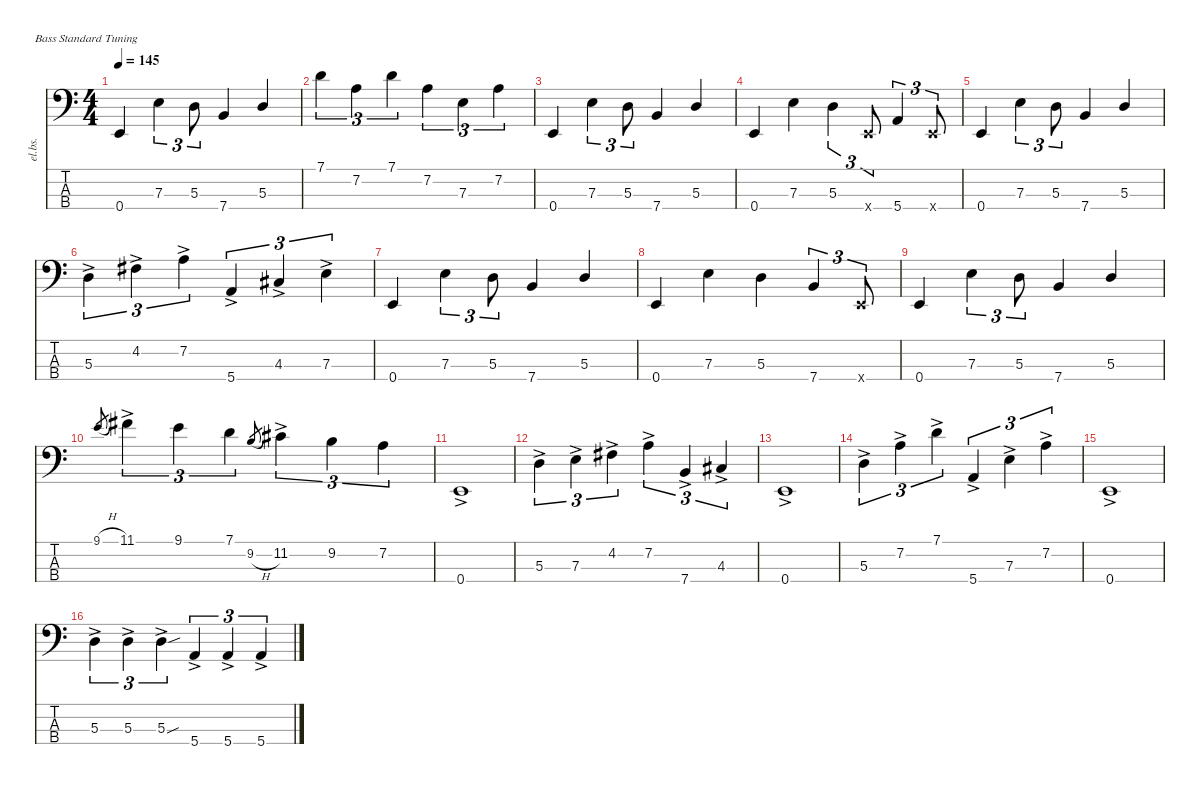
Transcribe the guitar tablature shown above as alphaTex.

\defaultSystemsLayout 4
\hideDynamics
\bracketExtendMode nobrackets
\otherSystemsTrackNameOrientation horizontal
\track ("Bass (Jones)" "el.bs.") {instrument electricbassfinger}
\staff {score tabs}
\tuning (G2 D2 A1 E1)
\ts (4 4)
\tempo 145
\clef f4
\ks c
0.4.4{dy f beam Up} 7.3.4{tu (3 2) beam Down} 5.3.8{tu (3 2) beam Down} 7.4.4{beam Up} 5.3.4{beam Up} |
7.1.4{tu (3 2) beam Down} 7.2.4{tu (3 2) beam Down} 7.1.4{tu (3 2) beam Down} 7.2.4{tu (3 2) beam Down} 7.3.4{tu (3 2) beam Down} 7.2.4{tu (3 2) beam Down} |
0.4.4{beam Up} 7.3.4{tu (3 2) beam Down} 5.3.8{tu (3 2) beam Down} 7.4.4{beam Up} 5.3.4{beam Up} |
0.4.4{beam Up} 7.3.4{beam Down} 5.3.4{tu (3 2) beam Down} 0.4{x}.8{tu (3 2) beam Up} 5.4.4{tu (3 2) beam Up} 0.4{x}.8{tu (3 2) beam Up} |
0.4.4{beam Up} 7.3.4{tu (3 2) beam Down} 5.3.8{tu (3 2) beam Down} 7.4.4{beam Up} 5.3.4{beam Up} |
5.3{ac}.4{tu (3 2) beam Down} 4.2{ac acc #}.4{tu (3 2) beam Down} 7.2{ac}.4{tu (3 2) beam Down} 5.4{ac}.4{tu (3 2) beam Up} 4.3{ac acc #}.4{tu (3 2) beam Up} 7.3{ac}.4{tu (3 2) beam Down} |
0.4.4{beam Up} 7.3.4{tu (3 2) beam Down} 5.3.8{tu (3 2) beam Down} 7.4.4{beam Up} 5.3.4{beam Up} |
0.4.4{beam Up} 7.3.4{beam Down} 5.3.4{beam Down} 7.4.4{tu (3 2) beam Up} 0.4{x}.8{tu (3 2) beam Up} |
0.4.4{beam Up} 7.3.4{tu (3 2) beam Down} 5.3.8{tu (3 2) beam Down} 7.4.4{beam Up} 5.3.4{beam Up} |
9.1{h}.8{gr dy mf beam Up} 11.1{ac acc #}.4{tu (3 2) dy f beam Down} 9.1.4{tu (3 2) beam Down} 7.1.4{tu (3 2) beam Down} 9.2{h}.8{gr dy mf beam Up} 11.2{ac acc #}.4{tu (3 2) dy f beam Down} 9.2.4{tu (3 2) beam Down} 7.2.4{tu (3 2) beam Down} |
0.4{ac}.1{beam Up} |
5.3{ac}.4{tu (3 2) beam Down} 7.3{ac}.4{tu (3 2) beam Down} 4.2{ac acc #}.4{tu (3 2) beam Down} 7.2{ac}.4{tu (3 2) beam Down} 7.4{ac}.4{tu (3 2) beam Up} 4.3{ac acc #}.4{tu (3 2) beam Up} |
0.4{ac}.1{beam Up} |
5.3{ac}.4{tu (3 2) beam Down} 7.2{ac}.4{tu (3 2) beam Down} 7.1{ac}.4{tu (3 2) beam Down} 5.4{ac}.4{tu (3 2) beam Up} 7.3{ac}.4{tu (3 2) beam Down} 7.2{ac}.4{tu (3 2) beam Down} |
0.4{ac}.1{beam Up} |
5.3{ac}.4{tu (3 2) beam Down} 5.3{ac}.4{tu (3 2) beam Down} 5.3{sou ac}.4{tu (3 2) beam Down} 5.4{ac}.4{tu (3 2) beam Up} 5.4{ac}.4{tu (3 2) beam Up} 5.4{ac}.4{tu (3 2) beam Up}
